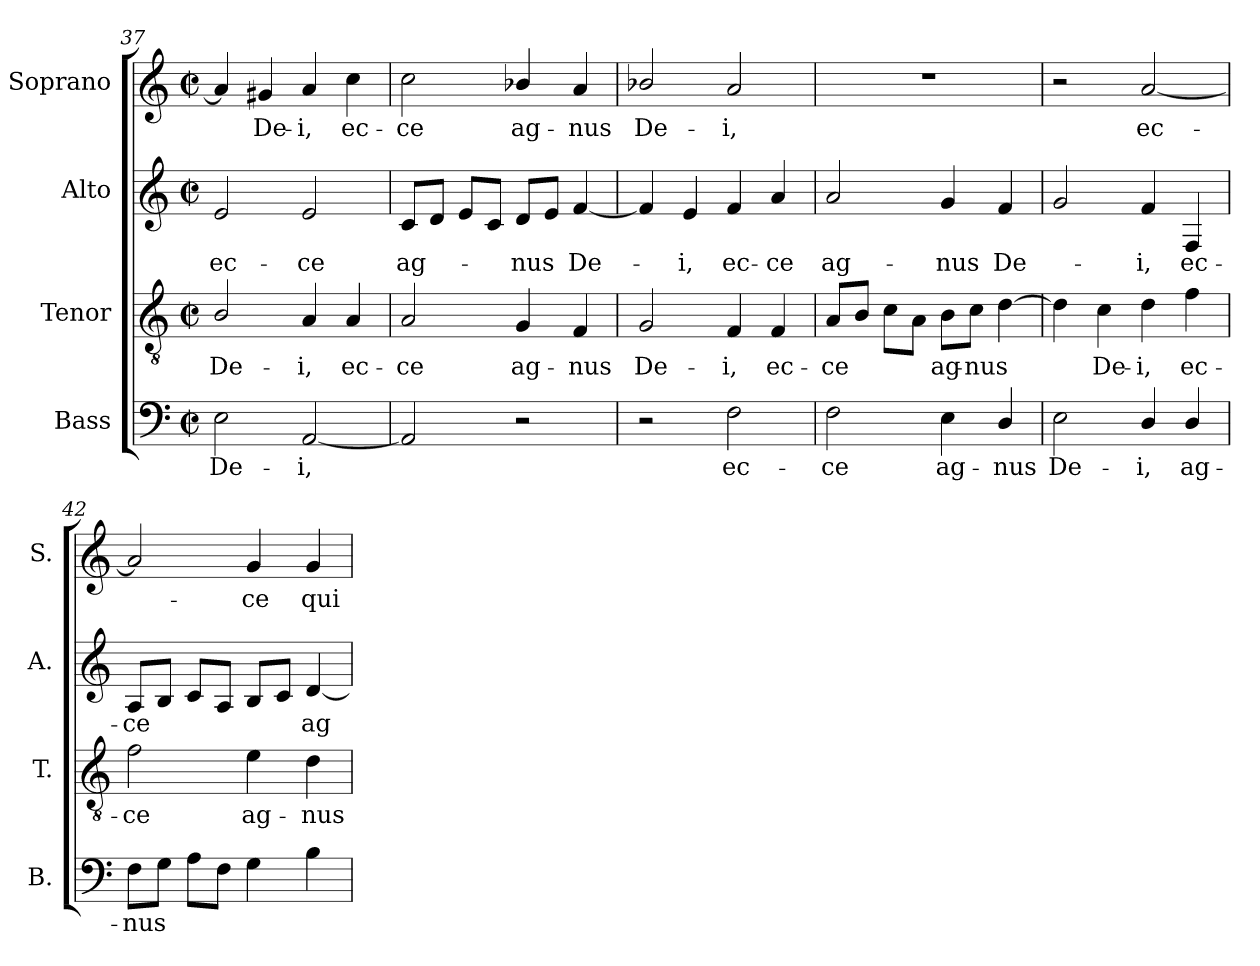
**kern	**text	**kern	**text	**kern	**text	**kern	**text
*part4	*part4	*part3	*part3	*part2	*part2	*part1	*part1
*staff4	*staff4	*staff3	*staff3	*staff2	*staff2	*staff1	*staff1
*I"Bass	*	*I"Tenor	*	*I"Alto	*	*I"Soprano	*
*I'B.	*	*I'T.	*	*I'A.	*	*I'S.	*
*clefF4	*	*clefGv2	*	*clefG2	*	*clefG2	*
*ITrd7c12	*	*ITrd7c12	*	*	*	*	*
*k[]	*	*k[]	*	*k[]	*	*k[]	*
*C:	*	*C:	*	*C:	*	*C:	*
*M2/2	*	*M2/2	*	*M2/2	*	*M2/2	*
*met(c|)	*	*met(c|)	*	*met(c|)	*	*met(c|)	*
=37	=37	=37	=37	=37	=37	=37	=37
!	!LO:LY:b:color=#000000	!	!	!	!	!	!
!	!	!	!LO:LY:b:color=#000000	!	!	!	!
!	!	!	!	!	!LO:LY:b:color=#000000	!	!
2EEi\	De-	2BBi/	De-	2ei/	ec-	4ai/]	.
!	!	!	!	!	!	!	!LO:LY:b:color=#000000
.	.	.	.	.	.	4g#i/	De-
!	!LO:LY:b:color=#000000	!	!	!	!	!	!
!	!	!	!LO:LY:b:color=#000000	!	!	!	!
!	!	!	!	!	!LO:LY:b:color=#000000	!	!
!	!	!	!	!	!	!	!LO:LY:b:color=#000000
[<2AAAi/	-i,	4AAi/	-i,	2ei/	-ce	4ai/	-i,
!	!	!	!LO:LY:b:color=#000000	!	!	!	!
!	!	!	!	!	!	!	!LO:LY:b:color=#000000
.	.	4AAi/	ec-	.	.	4cci\	ec-
=38	=38	=38	=38	=38	=38	=38	=38
!	!	!	!LO:LY:b:color=#000000	!	!	!	!
!	!	!	!	!	!LO:LY:b:color=#000000	!	!
!	!	!	!	!	!	!	!LO:LY:b:color=#000000
2AAAi/]	.	2AAi/	-ce	8ci/L	ag-	2cci\	-ce
.	.	.	.	8di/J	.	.	.
.	.	.	.	8ei/L	.	.	.
.	.	.	.	8ci/J	.	.	.
!	!	!	!LO:LY:b:color=#000000	!	!	!	!
!	!	!	!	!	!LO:LY:b:color=#000000	!	!
!	!	!	!	!	!	!	!LO:LY:b:color=#000000
2r	.	4GGi/	ag-	8di/L	-nus	4b-i/	ag-
.	.	.	.	8ei/J	.	.	.
!	!	!	!LO:LY:b:color=#000000	!	!	!	!
!	!	!	!	!	!LO:LY:b:color=#000000	!	!
!	!	!	!	!	!	!	!LO:LY:b:color=#000000
.	.	4FFi/	-nus	[<4fi/	De-	4ai/	-nus
=39	=39	=39	=39	=39	=39	=39	=39
!	!	!	!LO:LY:b:color=#000000	!	!	!	!
!	!	!	!	!	!	!	!LO:LY:b:color=#000000
2r	.	2GGi/	De-	4fi/]	.	2b-i/	De-
!	!	!	!	!	!LO:LY:b:color=#000000	!	!
.	.	.	.	4ei/	-i,	.	.
!	!LO:LY:b:color=#000000	!	!	!	!	!	!
!	!	!	!LO:LY:b:color=#000000	!	!	!	!
!	!	!	!	!	!LO:LY:b:color=#000000	!	!
!	!	!	!	!	!	!	!LO:LY:b:color=#000000
2FFi\	ec-	4FFi/	-i,	4fi/	ec-	2ai/	-i,
!	!	!	!LO:LY:b:color=#000000	!	!	!	!
!	!	!	!	!	!LO:LY:b:color=#000000	!	!
.	.	4FFi/	ec-	4ai/	-ce	.	.
!!LO:LB:g=z
=40	=40	=40	=40	=40	=40	=40	=40
!	!LO:LY:b:color=#000000	!	!	!	!	!	!
!	!	!	!LO:LY:b:color=#000000	!	!	!	!
!	!	!	!	!	!LO:LY:b:color=#000000	!	!
2FFi\	-ce	8AAi/L	-ce	2ai/	ag-	1r	.
.	.	8BBi/J	.	.	.	.	.
.	.	8Ci\L	.	.	.	.	.
.	.	8AAi\J	.	.	.	.	.
!	!LO:LY:b:color=#000000	!	!	!	!	!	!
!	!	!	!LO:LY:b:color=#000000	!	!	!	!
!	!	!	!	!	!LO:LY:b:color=#000000	!	!
4EEi\	ag-	8BBi\L	ag-	4gi/	-nus	.	.
!	!	!	!LO:LY:b:color=#000000	!	!	!	!
.	.	8Ci\J	-nus	.	.	.	.
!	!LO:LY:b:color=#000000	!	!	!	!	!	!
!	!	!	!	!	!LO:LY:b:color=#000000	!	!
4DDi/	-nus	[>4Di\	.	4fi/	De-	.	.
=41	=41	=41	=41	=41	=41	=41	=41
!	!LO:LY:b:color=#000000	!	!	!	!	!	!
2EEi\	De-	4Di\]	.	2gi/	.	2r	.
!	!	!	!LO:LY:b:color=#000000	!	!	!	!
.	.	4Ci\	De-	.	.	.	.
!	!LO:LY:b:color=#000000	!	!	!	!	!	!
!	!	!	!LO:LY:b:color=#000000	!	!	!	!
!	!	!	!	!	!LO:LY:b:color=#000000	!	!
!	!	!	!	!	!	!	!LO:LY:b:color=#000000
4DDi/	-i,	4Di\	-i,	4fi/	-i,	[<2ai/	ec-
!	!LO:LY:b:color=#000000	!	!	!	!	!	!
!	!	!	!LO:LY:b:color=#000000	!	!	!	!
!	!	!	!	!	!LO:LY:b:color=#000000	!	!
4DDi/	ag-	4Fi\	ec-	4Fi/	ec-	.	.
=42	=42	=42	=42	=42	=42	=42	=42
!	!LO:LY:b:color=#000000	!	!	!	!	!	!
!	!	!	!LO:LY:b:color=#000000	!	!	!	!
!	!	!	!	!	!LO:LY:b:color=#000000	!	!
8FFi\L	-nus	2Fi\	-ce	8Ai/L	-ce	2ai/]	.
8GGi\J	.	.	.	8Bi/J	.	.	.
8AAi\L	.	.	.	8ci/L	.	.	.
8FFi\J	.	.	.	8Ai/J	.	.	.
!	!	!	!LO:LY:b:color=#000000	!	!	!	!
!	!	!	!	!	!	!	!LO:LY:b:color=#000000
4GGi\	.	4Ei\	ag-	8Bi/L	.	4gi/	-ce
.	.	.	.	8ci/J	.	.	.
!	!	!	!LO:LY:b:color=#000000	!	!	!	!
!	!	!	!	!	!LO:LY:b:color=#000000	!	!
!	!	!	!	!	!	!	!LO:LY:b:color=#000000
4BBi\	.	4Di\	-nus	[<4di/	ag-	4gi/	qui
=	=	=	=	=	=	=	=
*-	*-	*-	*-	*-	*-	*-	*-
